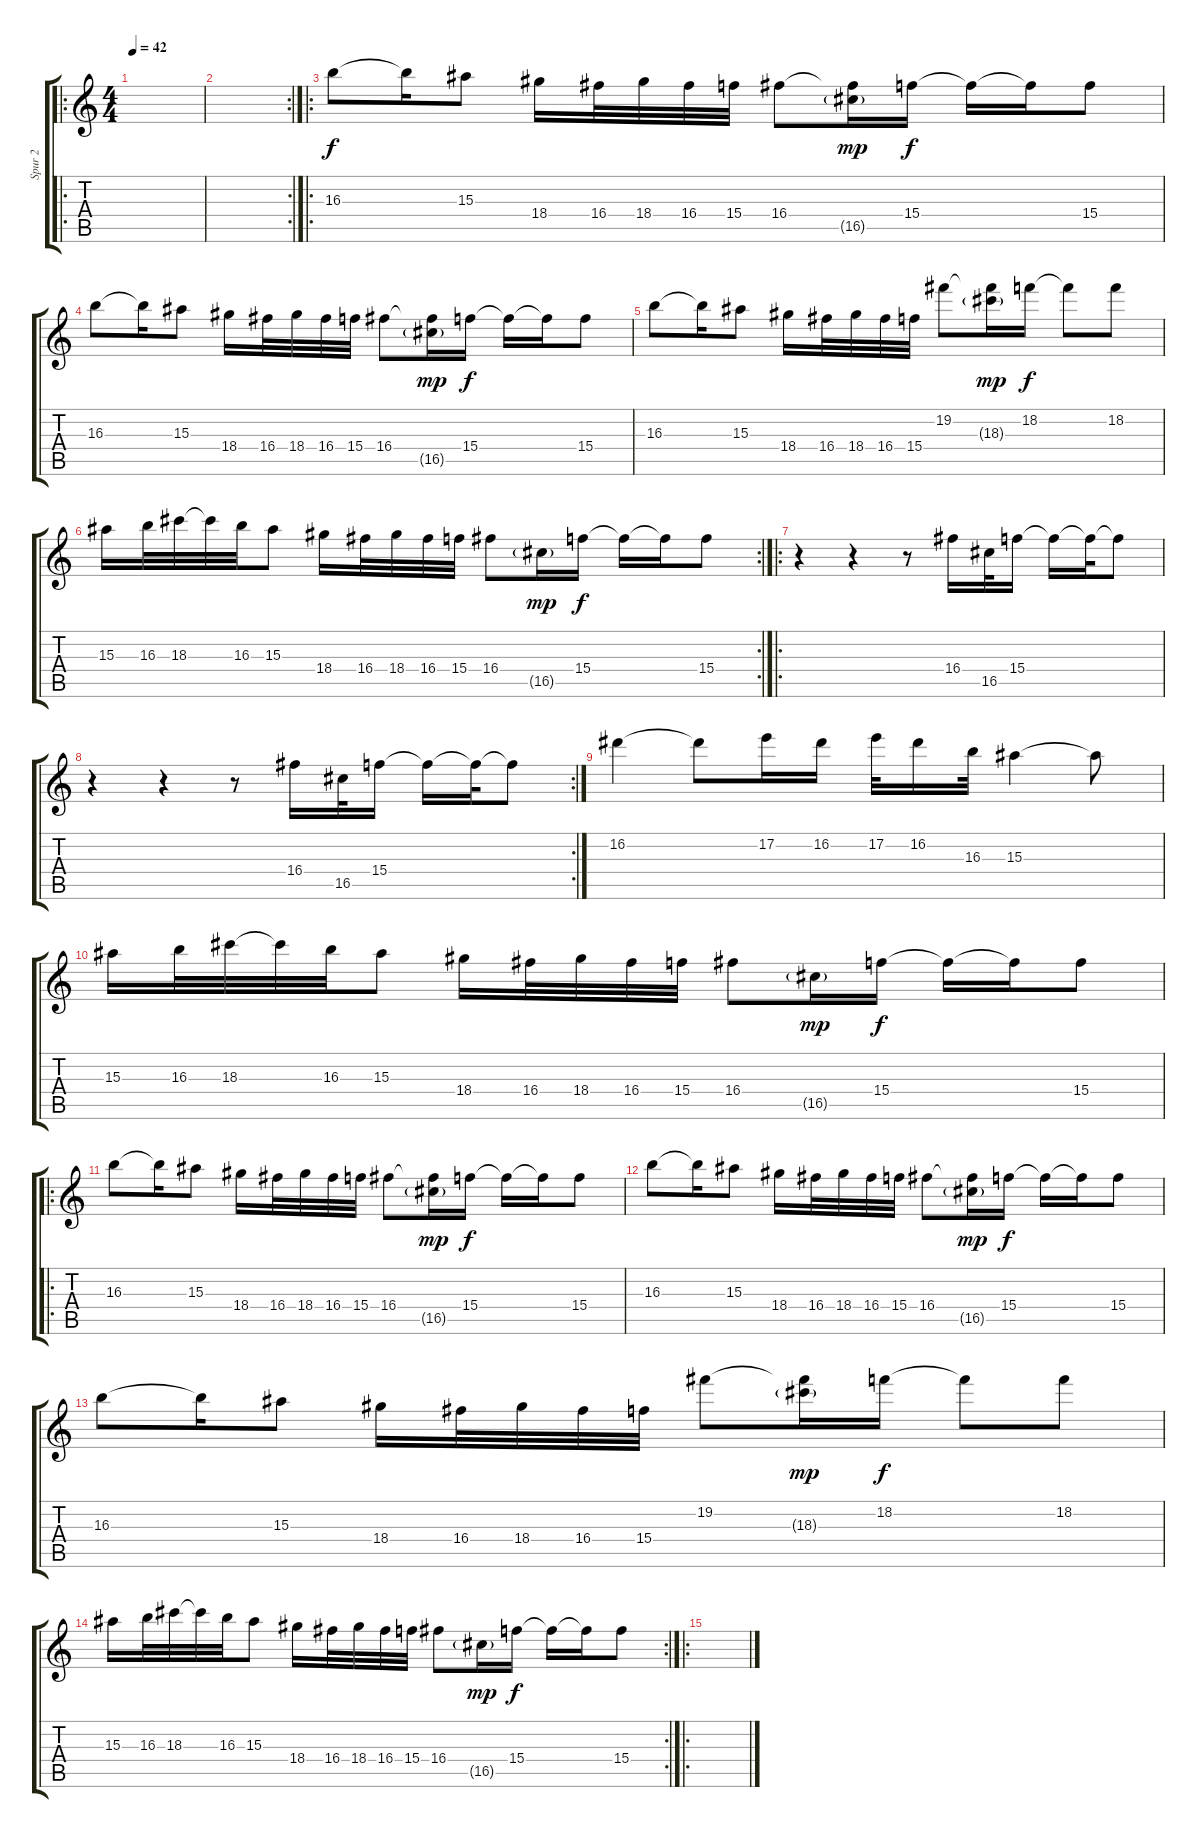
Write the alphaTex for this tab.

\track ("Spur 2" "Spur 2") {instrument electricguitarjazz}
\staff {score tabs}
\tuning (E4 B3 G3 D3 A2 E2) {hide}
\ro
\ts (4 4)
\tempo 42
\clef g2
\ks c
|
\rc 2
|
\ro
16.3.8 16.3{t}.16 15.3.8 18.4.16 16.4.32 18.4.32 16.4.32 15.4.32 16.4.8 (16.4{t} 16.5{g}).16{dy mp} 15.4.16{dy f} 15.4{t}.16 15.4{t}.16 15.4.8 |
16.3.8 16.3{t}.16 15.3.8 18.4.16 16.4.32 18.4.32 16.4.32 15.4.32 16.4.8 (16.4{t} 16.5{g}).16{dy mp} 15.4.16{dy f} 15.4{t}.16 15.4{t}.16 15.4.8 |
16.3.8 16.3{t}.16 15.3.8 18.4.16 16.4.32 18.4.32 16.4.32 15.4.32 19.2.8 (19.2{t} 18.3{g}).16{dy mp} 18.2.16{dy f} 18.2{t}.8 18.2.8 |
\rc 2
15.3.16 16.3.32 18.3.32 18.3{t}.32 16.3.32 15.3.8 18.4.16 16.4.32 18.4.32 16.4.32 15.4.32 16.4.8 16.5{g}.16{dy mp} 15.4.16{dy f} 15.4{t}.16 15.4{t}.16 15.4.8 |
\ro
r.4{volume 7} r.4 r.8 16.4.16 16.5.32 15.4.16 15.4{t}.16 15.4{t}.32 15.4{t}.8 |
\rc 2
r.4 r.4 r.8 16.4.16 16.5.32 15.4.16 15.4{t}.16 15.4{t}.32 15.4{t}.8 |
16.2.4{volume 5} 16.2{t}.8 17.2.16 16.2.16 17.2.32 16.2.16 16.3.32 15.3.4 15.3{t}.8 |
15.3.16 16.3.32 18.3.32 18.3{t}.32 16.3.32 15.3.8 18.4.16 16.4.32 18.4.32 16.4.32 15.4.32 16.4.8 16.5{g}.16{dy mp} 15.4.16{dy f} 15.4{t}.16 15.4{t}.16 15.4.8 |
\ro
16.3.8{volume 10} 16.3{t}.16 15.3.8 18.4.16 16.4.32 18.4.32 16.4.32 15.4.32 16.4.8 (16.4{t} 16.5{g}).16{dy mp} 15.4.16{dy f} 15.4{t}.16 15.4{t}.16 15.4.8 |
16.3.8 16.3{t}.16 15.3.8 18.4.16 16.4.32 18.4.32 16.4.32 15.4.32 16.4.8 (16.4{t} 16.5{g}).16{dy mp} 15.4.16{dy f} 15.4{t}.16 15.4{t}.16 15.4.8 |
16.3.8 16.3{t}.16 15.3.8 18.4.16 16.4.32 18.4.32 16.4.32 15.4.32 19.2.8 (19.2{t} 18.3{g}).16{dy mp} 18.2.16{dy f} 18.2{t}.8 18.2.8 |
\rc 2
15.3.16 16.3.32 18.3.32 18.3{t}.32 16.3.32 15.3.8 18.4.16 16.4.32 18.4.32 16.4.32 15.4.32 16.4.8 16.5{g}.16{dy mp} 15.4.16{dy f} 15.4{t}.16 15.4{t}.16 15.4.8 |
\ro
